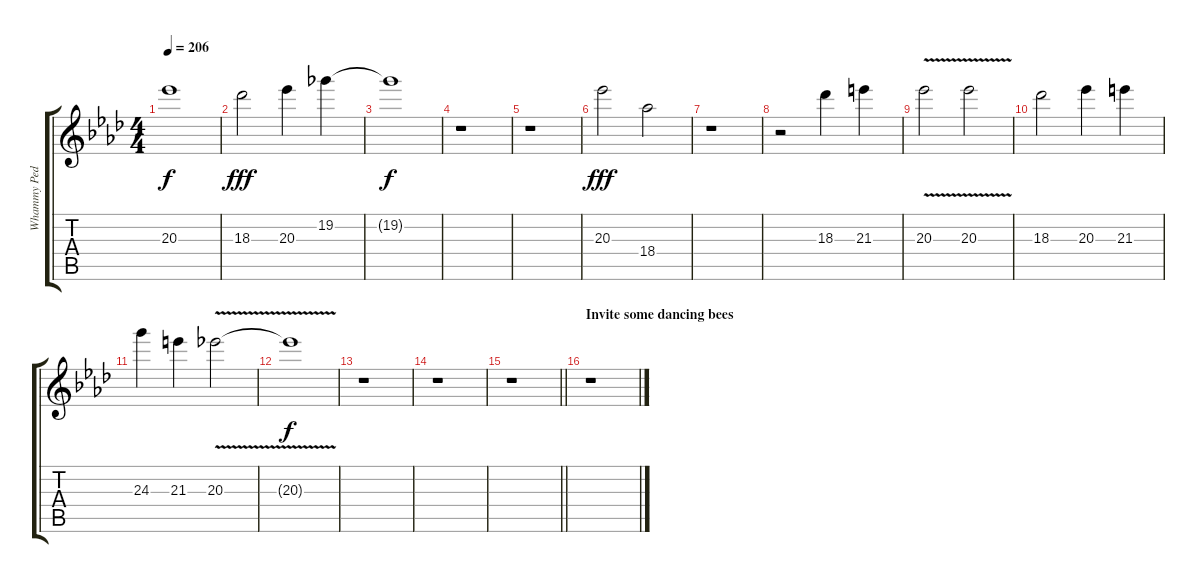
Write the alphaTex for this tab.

\track ("Whammy Pedal" "Whammy Ped") {instrument distortionguitar}
\staff {score tabs}
\tuning (E4 B3 G3 D3 A2 E2) {hide}
\ts (4 4)
\tempo 206
\clef g2
\ks ab
20.3{t}.1{dy f} |
18.3.2{dy fff} 20.3.4 19.2.4 |
19.2{t}.1{dy f} |
r.1 |
r.1 |
20.3.2{dy fff} 18.4.2 |
r.1 |
r.2 18.3.4 21.3.4 |
20.3{v}.2 20.3{v}.2 |
18.3.2 20.3.4 21.3.4 |
24.3.4 21.3.4 20.3{v}.2 |
20.3{t}.1{dy f} |
r.1{volume 13} |
r.1 |
\barLineRight lightlight
r.1 |
\section ("" "Invite some dancing bees")
r.1
